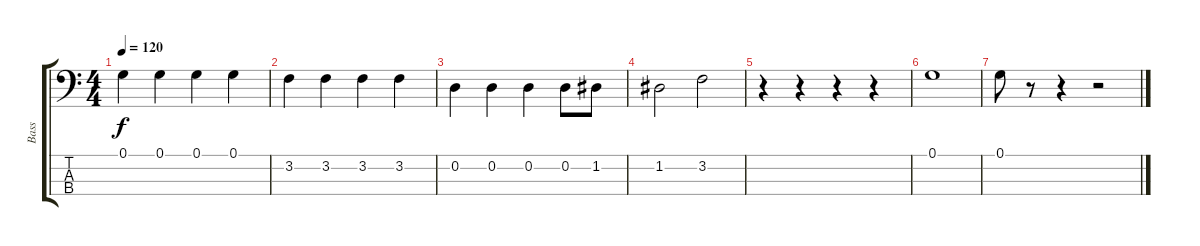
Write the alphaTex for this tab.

\track ("Bass" "Bass") {instrument electricbasspick}
\staff {score tabs}
\tuning (G2 D2 A1 E1) {hide}
\ts (4 4)
\tempo 120
\clef f4
\ks c
0.1.4{dy f} 0.1.4 0.1.4 0.1.4 |
3.2.4 3.2.4 3.2.4 3.2.4 |
0.2.4 0.2.4 0.2.4 0.2.8 1.2.8 |
1.2.2 3.2.2 |
r.4 r.4 r.4 r.4 |
0.1.1 |
0.1.8 r.8 r.4 r.2
